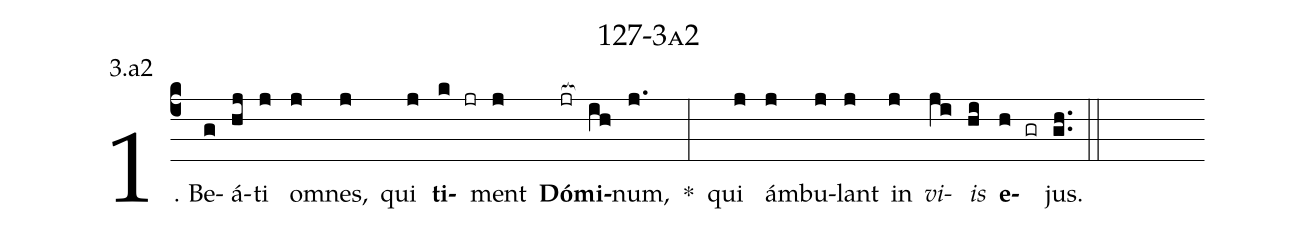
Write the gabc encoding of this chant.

name: 127-3a2;
annotation: 3.a2;
%%
(c4)1. Be(g)á(hj)ti(j) om(j)nes,(j) qui(j) <b>ti</b>(k jr)ment(j) <b>Dó</b>(jr[ocb:1{])<b>mi</b>(ih[ocb:0}])num,(j.) *(:) qui(j) ám(j)bu(j)lant(j) in(j) <i>vi</i>(ji)<i>is</i>(hi) <b>e</b>(h gr)jus.(gh..) (::)
